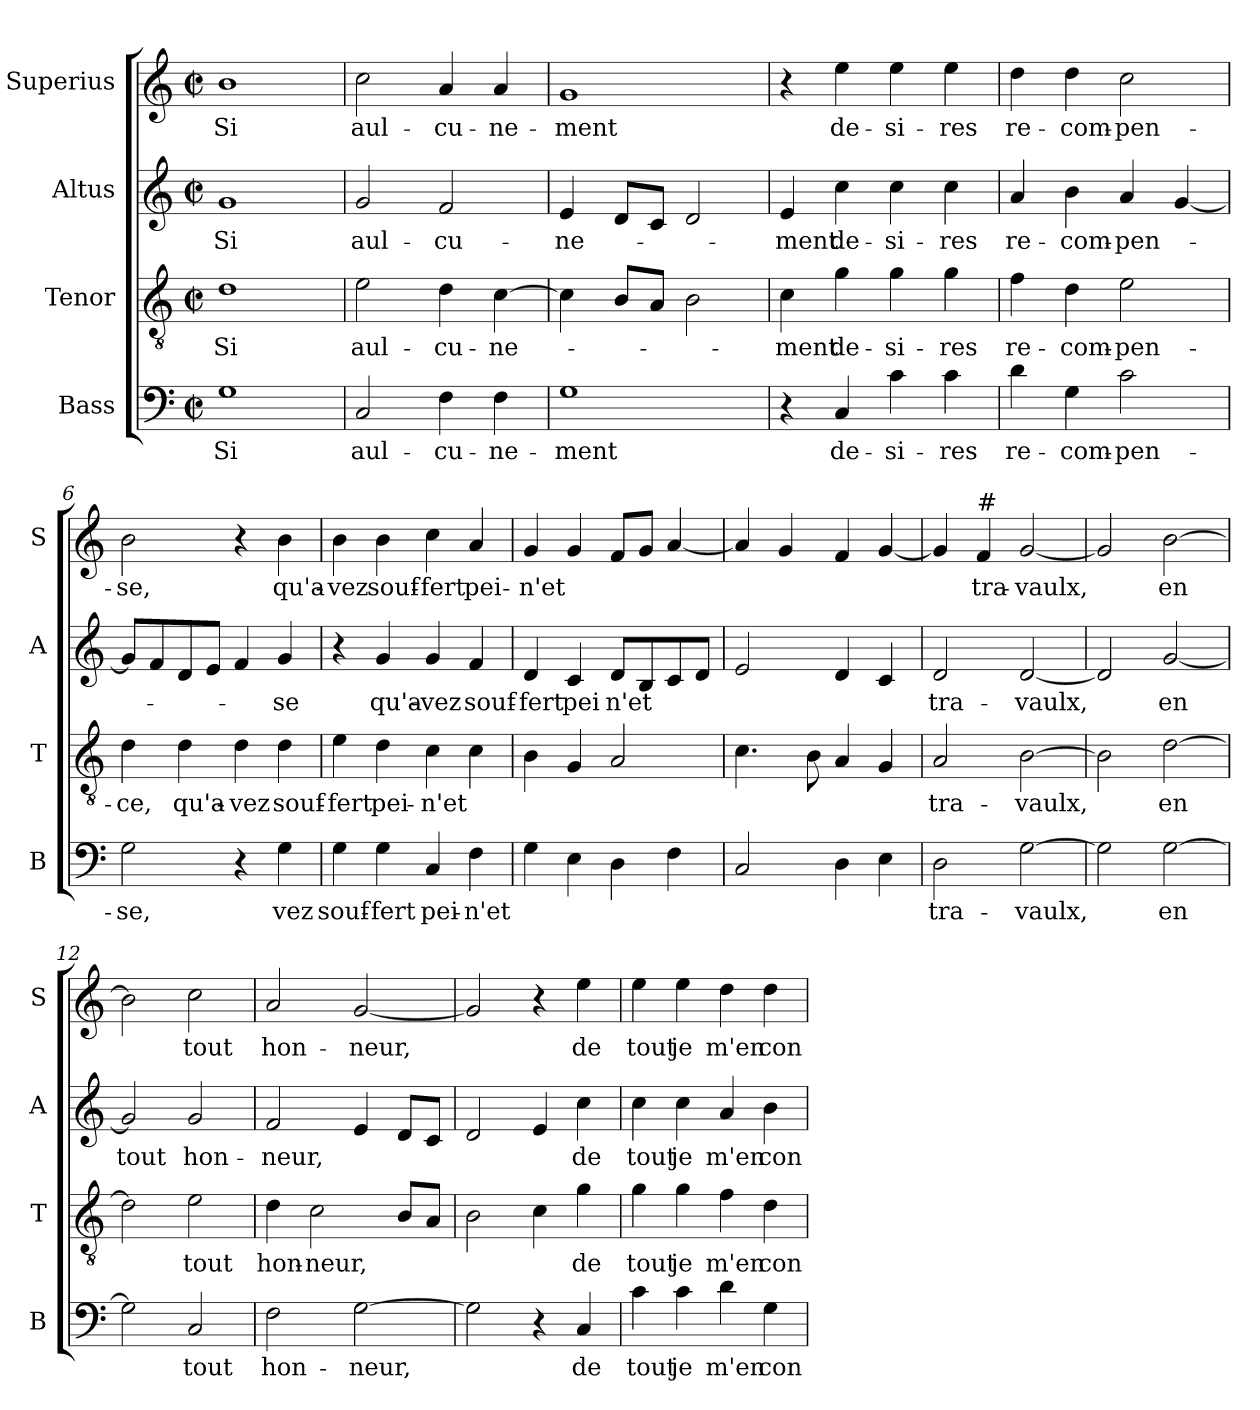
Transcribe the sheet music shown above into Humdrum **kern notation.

**kern	**text	**kern	**text	**kern	**text	**kern	**text
*part4	*part4	*part3	*part3	*part2	*part2	*part1	*part1
*staff4	*staff4	*staff3	*staff3	*staff2	*staff2	*staff1	*staff1
*I"Bass	*	*I"Tenor	*	*I"Altus	*	*I"Superius	*
*I'B	*	*I'T	*	*I'A	*	*I'S	*
*clefF4	*	*clefGv2	*	*clefG2	*	*clefG2	*
*k[]	*	*k[]	*	*k[]	*	*k[]	*
*C:	*	*C:	*	*C:	*	*C:	*
*M2/2	*	*M2/2	*	*M2/2	*	*M2/2	*
*met(c|)	*	*met(c|)	*	*met(c|)	*	*met(c|)	*
=1	=1	=1	=1	=1	=1	=1	=1
1G	Si	1d	Si	1g	Si	1b	Si
=2	=2	=2	=2	=2	=2	=2	=2
2C/	aul-	2e\	aul-	2g/	aul-	2cc\	aul-
4F\	-cu-	4d\	-cu-	2f/	-cu-	4a/	-cu-
4F\	-ne-	[4c\	-ne-	.	.	4a/	-ne-
=3	=3	=3	=3	=3	=3	=3	=3
1G	-ment	4c\]	.	4e/	-ne-	1g	-ment
.	.	8B/L	.	8d/L	.	.	.
.	.	8A/J	.	8c/J	.	.	.
.	.	2B\	.	2d/	.	.	.
=4	=4	=4	=4	=4	=4	=4	=4
4r	.	4c\	-ment	4e/	-ment	4r	.
4C/	de-	4g\	de-	4cc\	de-	4ee\	de-
4c\	-si-	4g\	-si-	4cc\	-si-	4ee\	-si-
4c\	-res	4g\	-res	4cc\	-res	4ee\	-res
=5	=5	=5	=5	=5	=5	=5	=5
4d\	re-	4f\	re-	4a/	re-	4dd\	re-
4G\	-com-	4d\	-com-	4b\	-com-	4dd\	-com-
2c\	-pen-	2e\	-pen-	4a/	-pen-	2cc\	-pen-
.	.	.	.	[4g/	.	.	.
!!LO:LB:g=z
=6	=6	=6	=6	=6	=6	=6	=6
2G\	-se,	4d\	-ce,	8g/L]	.	2b\	-se,
.	.	.	.	8f/	.	.	.
.	.	4d\	qu'a-	8d/	.	.	.
.	.	.	.	8e/J	.	.	.
4r	qu'a-	4d\	-vez	4f/	.	4r	.
4G\	-vez	4d\	souf-	4g/	-se	4b\	qu'a-
=7	=7	=7	=7	=7	=7	=7	=7
4G\	souf-	4e\	-fert	4r	.	4b\	-vez
4G\	-fert	4d\	pei-	4g/	qu'a-	4b\	souf-
4C/	pei-	4c\	-n'et	4g/	-vez	4cc\	-fert
4F\	-n'et	4c\	.	4f/	souf-	4a/	pei-
=8	=8	=8	=8	=8	=8	=8	=8
4G\	.	4B\	.	4d/	-fert	4g/	-n'et
4E\	.	4G/	.	4c/	pei	4g/	.
4D\	.	2A/	.	8d/L	n'et	8f/L	.
.	.	.	.	8B/	.	8g/J	.
4F\	.	.	.	8c/	.	[4a/	.
.	.	.	.	8d/J	.	.	.
=9	=9	=9	=9	=9	=9	=9	=9
2C/	.	4.c\	.	2e/	.	4a/]	.
.	.	.	.	.	.	4g/	.
.	.	8B\	.	.	.	.	.
4D\	.	4A/	.	4d/	.	4f/	.
4E\	.	4G/	.	4c/	.	[4g/	.
=10	=10	=10	=10	=10	=10	=10	=10
2D\	tra-	2A/	tra-	2d/	tra-	4g/]	.
!	!	!	!	!	!	!LO:TX:a:t=#	!
.	.	.	.	.	.	4f/	tra-
[2G\	-vaulx,	[2B\	-vaulx,	[2d/	-vaulx,	[2g/	-vaulx,
!!LO:LB:g=z
=11	=11	=11	=11	=11	=11	=11	=11
2G\]	.	2B\]	.	2d/]	.	2g/]	.
[2G\	en	[2d\	en	[2g/	en	[2b\	en
=12	=12	=12	=12	=12	=12	=12	=12
2G\]	.	2d\]	.	2g/]	tout	2b\]	.
2C/	tout	2e\	tout	2g/	hon-	2cc\	tout
=13	=13	=13	=13	=13	=13	=13	=13
2F\	hon-	4d\	hon-	2f/	-neur,	2a/	hon-
.	.	2c\	-neur,	.	.	.	.
[2G\	-neur,	.	.	4e/	.	[2g/	-neur,
.	.	8B/L	.	8d/L	.	.	.
.	.	8A/J	.	8c/J	.	.	.
=14	=14	=14	=14	=14	=14	=14	=14
2G\]	.	2B\	.	2d/	.	2g/]	.
4r	.	4c\	.	4e/	.	4r	.
4C/	de	4g\	de	4cc\	de	4ee\	de
=15	=15	=15	=15	=15	=15	=15	=15
4c\	tout	4g\	tout	4cc\	tout	4ee\	tout
4c\	je	4g\	je	4cc\	je	4ee\	je
4d\	m'en	4f\	m'en	4a/	m'en	4dd\	m'en
4G\	con-	4d\	con-	4b\	con-	4dd\	con-
=	=	=	=	=	=	=	=
*-	*-	*-	*-	*-	*-	*-	*-
